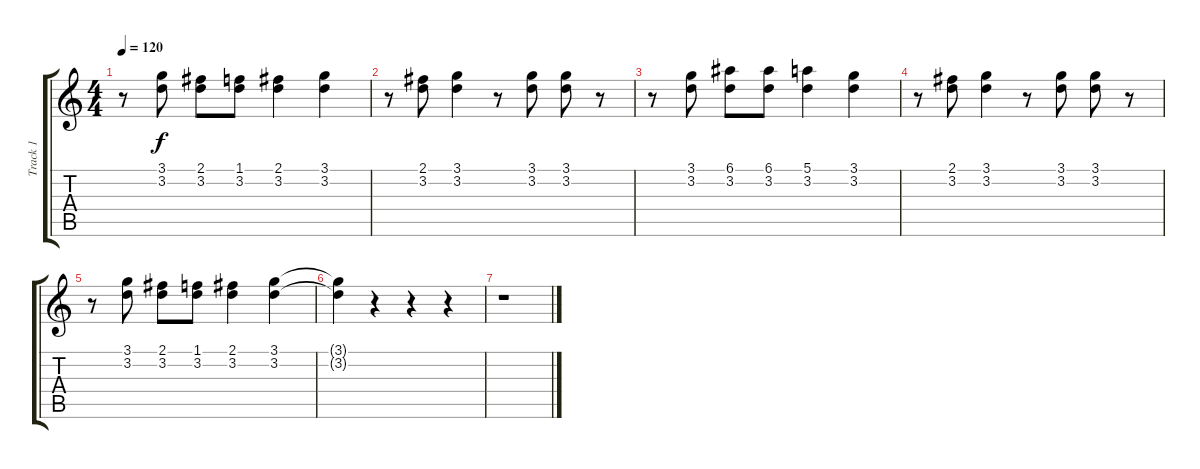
\track ("Track 1" "Track 1") {instrument distortionguitar}
\staff {score tabs}
\tuning (E4 B3 G3 D3 A2 E2) {hide}
\ts (4 4)
\tempo 120
\clef g2
\ks c
r.8{dy f} (3.1 3.2).8 (2.1 3.2).8 (1.1 3.2).8 (2.1 3.2).4 (3.1 3.2).4 |
r.8 (2.1 3.2).8 (3.1 3.2).4 r.8 (3.1 3.2).8 (3.1 3.2).8 r.8 |
r.8 (3.1 3.2).8 (6.1 3.2).8 (6.1 3.2).8 (5.1 3.2).4 (3.1 3.2).4 |
r.8 (2.1 3.2).8 (3.1 3.2).4 r.8 (3.1 3.2).8 (3.1 3.2).8 r.8 |
r.8 (3.1 3.2).8 (2.1 3.2).8 (1.1 3.2).8 (2.1 3.2).4 (3.1 3.2).4 |
(3.1{t} 3.2{t}).4 r.4 r.4 r.4 |
r.1
